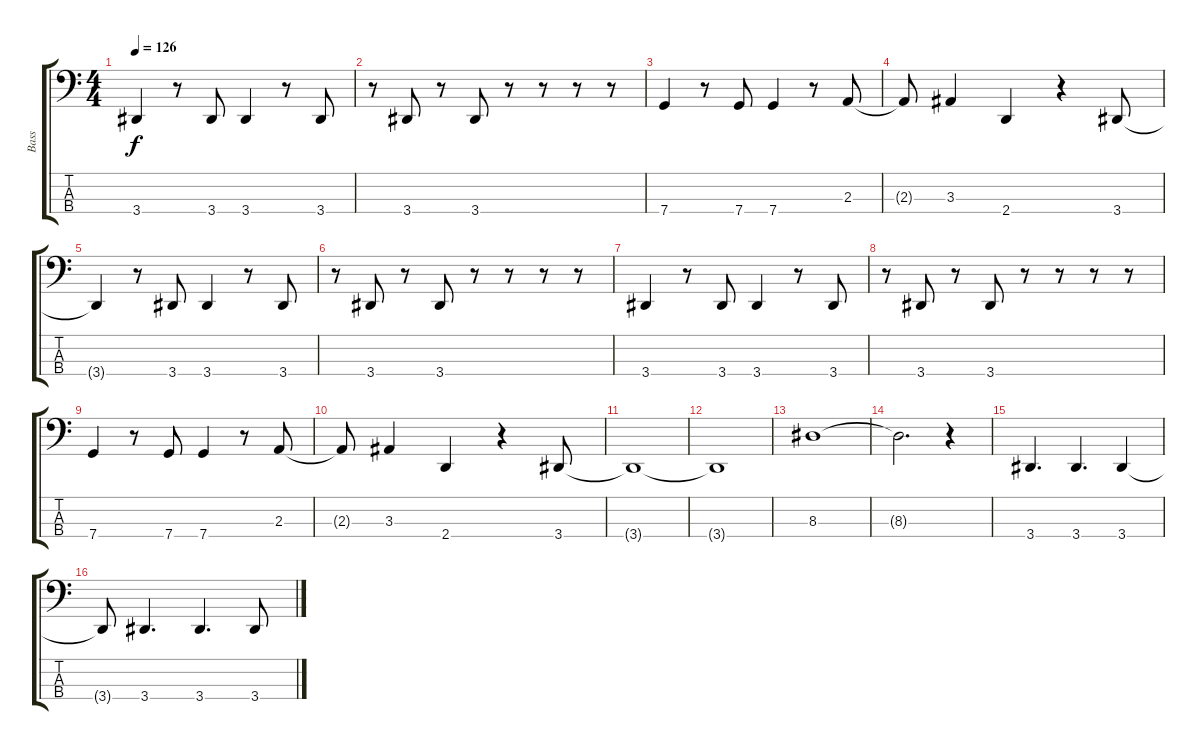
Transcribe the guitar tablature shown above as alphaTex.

\track ("Bass" "Bass") {instrument electricbasspick}
\staff {score tabs}
\tuning (F2 C2 G1 C1) {hide}
\ts (4 4)
\tempo 126
\clef f4
\ks c
3.4.4{dy f} r.8 3.4.8 3.4.4 r.8 3.4.8 |
r.8 3.4.8 r.8 3.4.8 r.8 r.8 r.8 r.8 |
7.4.4 r.8 7.4.8 7.4.4 r.8 2.3.8 |
2.3{t}.8 3.3.4 2.4.4 r.4 3.4.8 |
3.4{t}.4 r.8 3.4.8 3.4.4 r.8 3.4.8 |
r.8 3.4.8 r.8 3.4.8 r.8 r.8 r.8 r.8 |
3.4.4 r.8 3.4.8 3.4.4 r.8 3.4.8 |
r.8 3.4.8 r.8 3.4.8 r.8 r.8 r.8 r.8 |
7.4.4 r.8 7.4.8 7.4.4 r.8 2.3.8 |
2.3{t}.8 3.3.4 2.4.4 r.4 3.4.8 |
3.4{t}.1 |
3.4{t}.1 |
8.3.1 |
8.3{t}.2{d} r.4 |
3.4.4{d} 3.4.4{d} 3.4.4 |
3.4{t}.8 3.4.4{d} 3.4.4{d} 3.4.8
